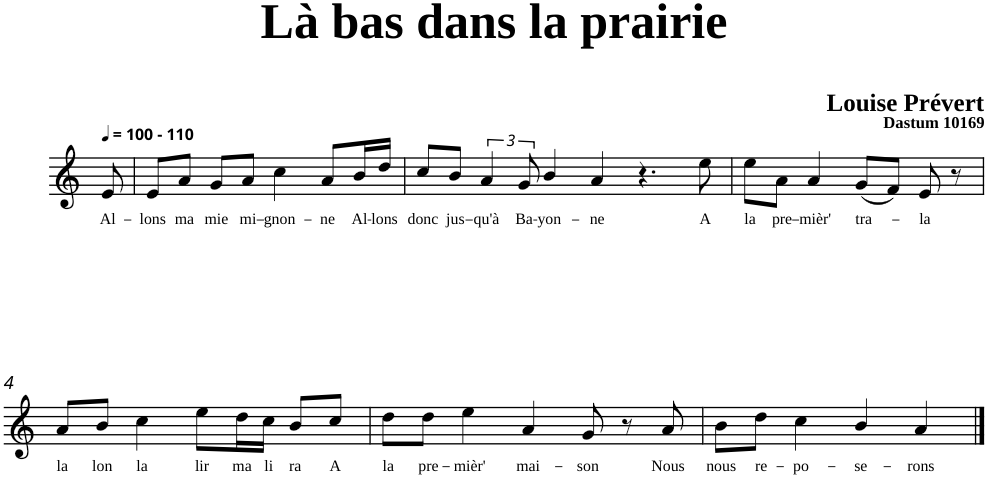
**kern	**text
*part1	*part1
*staff1	*staff1
*clefG2	*
*k[]	*
=	=
!LO:TX:a:B:t=- 110	!
!	!LO:LY:b
8e/	Al-
=1	=1
!	!LO:LY:b
8e/L	-lons
!	!LO:LY:b
8a/J	ma
!	!LO:LY:b
8g/L	mie
!	!LO:LY:b
8a/J	mi-
!	!LO:LY:b
4cc\	-gnon-
!	!LO:LY:b
8a/L	-ne
!	!LO:LY:b
16b/L	Al-
!	!LO:LY:b
16dd/JJ	-lons
=2	=2
!	!LO:LY:b
8cc/L	donc
!	!LO:LY:b
8b/J	jus-
!	!LO:LY:b
6a/	-qu'à
!	!LO:LY:b
12g/	Ba-
!	!LO:LY:b
4b/	-yon-
!	!LO:LY:b
4a/	-ne
4.r	.
!	!LO:LY:b
8ee\	A
=3	=3
!	!LO:LY:b
8ee\L	la
!	!LO:LY:b
8a\J	pre-
!	!LO:LY:b
4a/	-mièr'
!	!LO:LY:b
(<8g/L	tra-
8f/J)	.
!	!LO:LY:b
8e/	-la
8r	.
!!LO:LB:g=z
=4	=4
!	!LO:LY:b
8a/L	la
!	!LO:LY:b
8b/J	lon
!	!LO:LY:b
4cc\	la
!	!LO:LY:b
8ee\L	lir
!	!LO:LY:b
16dd\L	ma
!	!LO:LY:b
16cc\JJ	li
!	!LO:LY:b
8b/L	ra
!	!LO:LY:b
8cc/J	A
=5	=5
!	!LO:LY:b
8dd\L	la
!	!LO:LY:b
8dd\J	pre-
!	!LO:LY:b
4ee\	-mièr'
!	!LO:LY:b
4a/	mai-
!	!LO:LY:b
8g/	-son
8r	.
!	!LO:LY:b
8a/	Nous
=6	=6
!	!LO:LY:b
8b\L	nous
!	!LO:LY:b
8dd\J	re-
!	!LO:LY:b
4cc\	-po-
!	!LO:LY:b
4b/	-se-
!	!LO:LY:b
4a/	-rons
==	==
*-	*-
